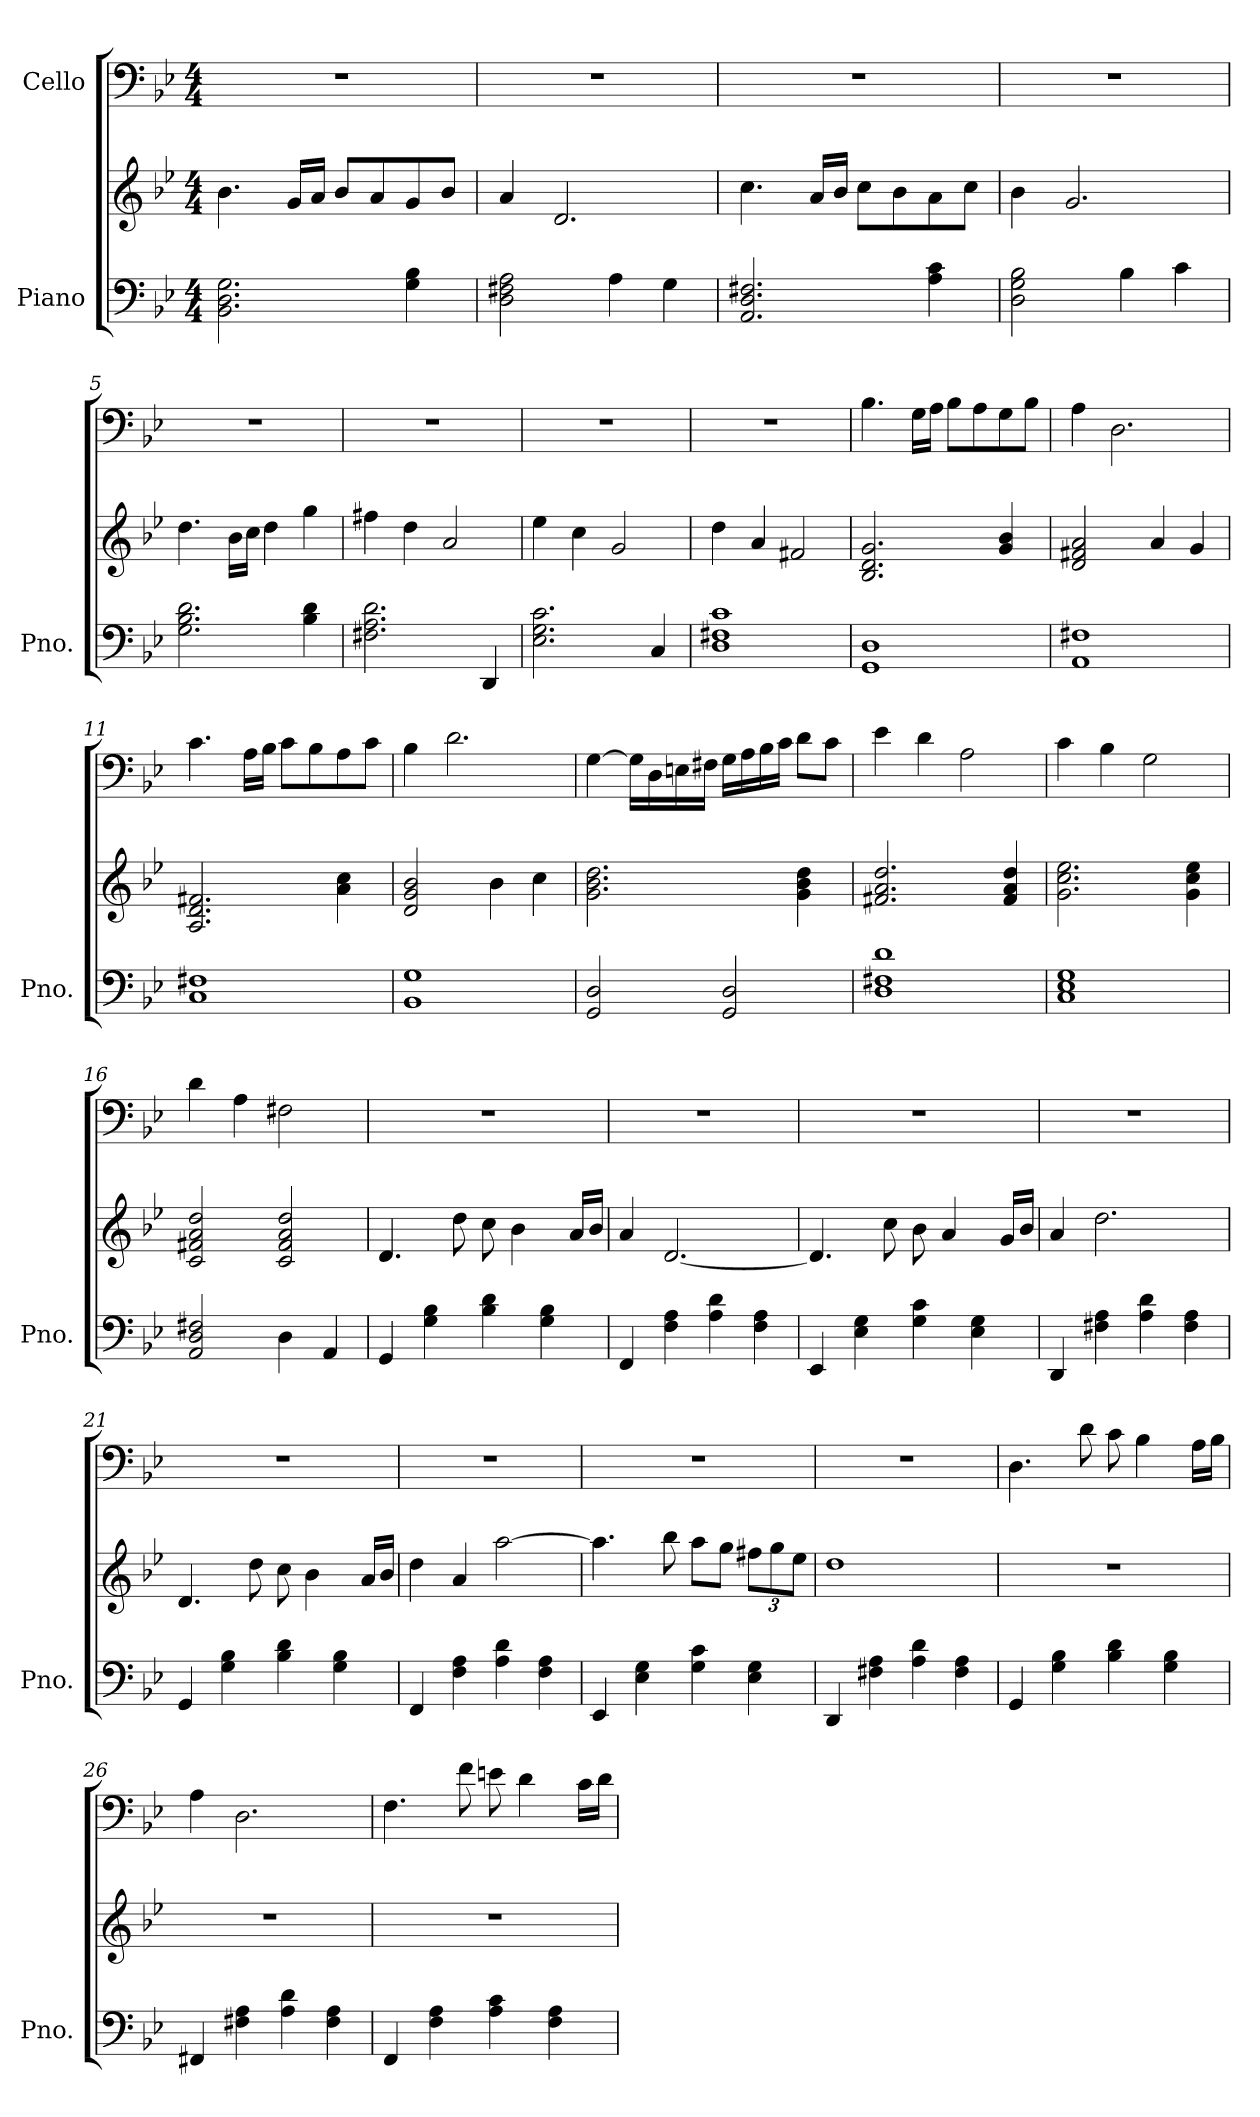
**kern	**kern	**kern
*part2	*part2	*part1
*staff3	*staff2	*staff1
*I"Piano	*	*I"Cello
*I'Pno.	*	*
*clefF4	*clefG2	*clefF4
*k[b-e-]	*k[b-e-]	*k[b-e-]
*g:	*g:	*g:
*M4/4	*M4/4	*M4/4
=1	=1	=1
2.BB-\ 2.D\ 2.G\	4.b-\	1r
.	16g/LL	.
.	16a/JJ	.
.	8b-/L	.
.	8a/	.
4G\ 4B-\	8g/	.
.	8b-/J	.
=2	=2	=2
2D\ 2F#X\ 2A\	4a/	1r
.	2.d/	.
4A\	.	.
4G\	.	.
=3	=3	=3
2.AA/ 2.D/ 2.F#X/	4.cc\	1r
.	16a/LL	.
.	16b-/JJ	.
.	8cc\L	.
.	8b-\	.
4A\ 4c\	8a\	.
.	8cc\J	.
=4	=4	=4
2D\ 2G\ 2B-\	4b-\	1r
.	2.g/	.
4B-\	.	.
4c\	.	.
!!LO:LB:g=z
=5	=5	=5
2.G\ 2.B-\ 2.d\	4.dd\	1r
.	16b-\LL	.
.	16cc\JJ	.
.	4dd\	.
4B-\ 4d\	4gg\	.
=6	=6	=6
2.F#X\ 2.A\ 2.d\	4ff#X\	1r
.	4dd\	.
.	2a/	.
4DD/	.	.
=7	=7	=7
2.E-\ 2.G\ 2.c\	4ee-\	1r
.	4cc\	.
.	2g/	.
4C/	.	.
=8	=8	=8
1D 1F#X 1c	4dd\	1r
.	4a/	.
.	2f#X/	.
=9	=9	=9
1GG 1D	2.B-/ 2.d/ 2.g/	4.B-\
.	.	16G\LL
.	.	16A\JJ
.	.	8B-\L
.	.	8A\
.	4g/ 4b-/	8G\
.	.	8B-\J
!!LO:LB:g=z
=10	=10	=10
1AA 1F#X	2d/ 2f#X/ 2a/	4A\
.	.	2.D\
.	4a/	.
.	4g/	.
=11	=11	=11
1C 1F#X	2.A/ 2.d/ 2.f#X/	4.c\
.	.	16A\LL
.	.	16B-\JJ
.	.	8c\L
.	.	8B-\
.	4a\ 4cc\	8A\
.	.	8c\J
=12	=12	=12
1BB- 1G	2d/ 2g/ 2b-/	4B-\
.	.	2.d\
.	4b-\	.
.	4cc\	.
=13	=13	=13
2GG/ 2D/	2.g\ 2.b-\ 2.dd\	[4G\
.	.	16G\LL]
.	.	16D\
.	.	16En\
.	.	16F#X\JJ
2GG/ 2D/	.	16G\LL
.	.	16A\
.	.	16B-\
.	.	16c\JJ
.	4g\ 4b-\ 4dd\	8d\L
.	.	8c\J
!!LO:PB:g=z
=14	=14	=14
1D 1F#X 1d	2.f#X/ 2.a/ 2.dd/	4e-\
.	.	4d\
.	.	2A\
.	4f#/ 4a/ 4dd/	.
=15	=15	=15
1C 1E- 1G	2.g\ 2.cc\ 2.ee-\	4c\
.	.	4B-\
.	.	2G\
.	4g\ 4cc\ 4ee-\	.
=16	=16	=16
2AA/ 2D/ 2F#X/	2c/ 2f#X/ 2a/ 2dd/	4d\
.	.	4A\
4D\	2c/ 2f#/ 2a/ 2dd/	2F#X\
4AA/	.	.
=17	=17	=17
4GG/	4.d/	1r
4G\ 4B-\	.	.
.	8dd\	.
4B-\ 4d\	8cc\	.
.	4b-\	.
4G\ 4B-\	.	.
.	16a/LL	.
.	16b-/JJ	.
=18	=18	=18
4FF/	4a/	1r
4F\ 4A\	[2.d/	.
4A\ 4d\	.	.
4F\ 4A\	.	.
!!LO:LB:g=z
=19	=19	=19
4EE-/	4.d/]	1r
4E-\ 4G\	.	.
.	8cc\	.
4G\ 4c\	8b-\	.
.	4a/	.
4E-\ 4G\	.	.
.	16g/LL	.
.	16b-/JJ	.
=20	=20	=20
4DD/	4a/	1r
4F#X\ 4A\	2.dd\	.
4A\ 4d\	.	.
4F#\ 4A\	.	.
=21	=21	=21
4GG/	4.d/	1r
4G\ 4B-\	.	.
.	8dd\	.
4B-\ 4d\	8cc\	.
.	4b-\	.
4G\ 4B-\	.	.
.	16a/LL	.
.	16b-/JJ	.
=22	=22	=22
4FF/	4dd\	1r
4F\ 4A\	4a/	.
4A\ 4d\	[2aa\	.
4F\ 4A\	.	.
=23	=23	=23
4EE-/	4.aa\]	1r
4E-\ 4G\	.	.
.	8bb-\	.
4G\ 4c\	8aa\L	.
.	8gg\J	.
4E-\ 4G\	12ff#X\L	.
.	12gg\	.
.	12ee-\J	.
!!LO:LB:g=z
=24	=24	=24
4DD/	1dd	1r
4F#X\ 4A\	.	.
4A\ 4d\	.	.
4F#\ 4A\	.	.
=25	=25	=25
4GG/	1r	4.D\
4G\ 4B-\	.	.
.	.	8d\
4B-\ 4d\	.	8c\
.	.	4B-\
4G\ 4B-\	.	.
.	.	16A\LL
.	.	16B-\JJ
=26	=26	=26
4FF#X/	1r	4A\
4F#X\ 4A\	.	2.D\
4A\ 4d\	.	.
4F#\ 4A\	.	.
=27	=27	=27
4FF/	1r	4.F\
4F\ 4A\	.	.
.	.	8f\
4A\ 4c\	.	8en\
.	.	4d\
4F\ 4A\	.	.
.	.	16c\LL
.	.	16d\JJ
=	=	=
*-	*-	*-
